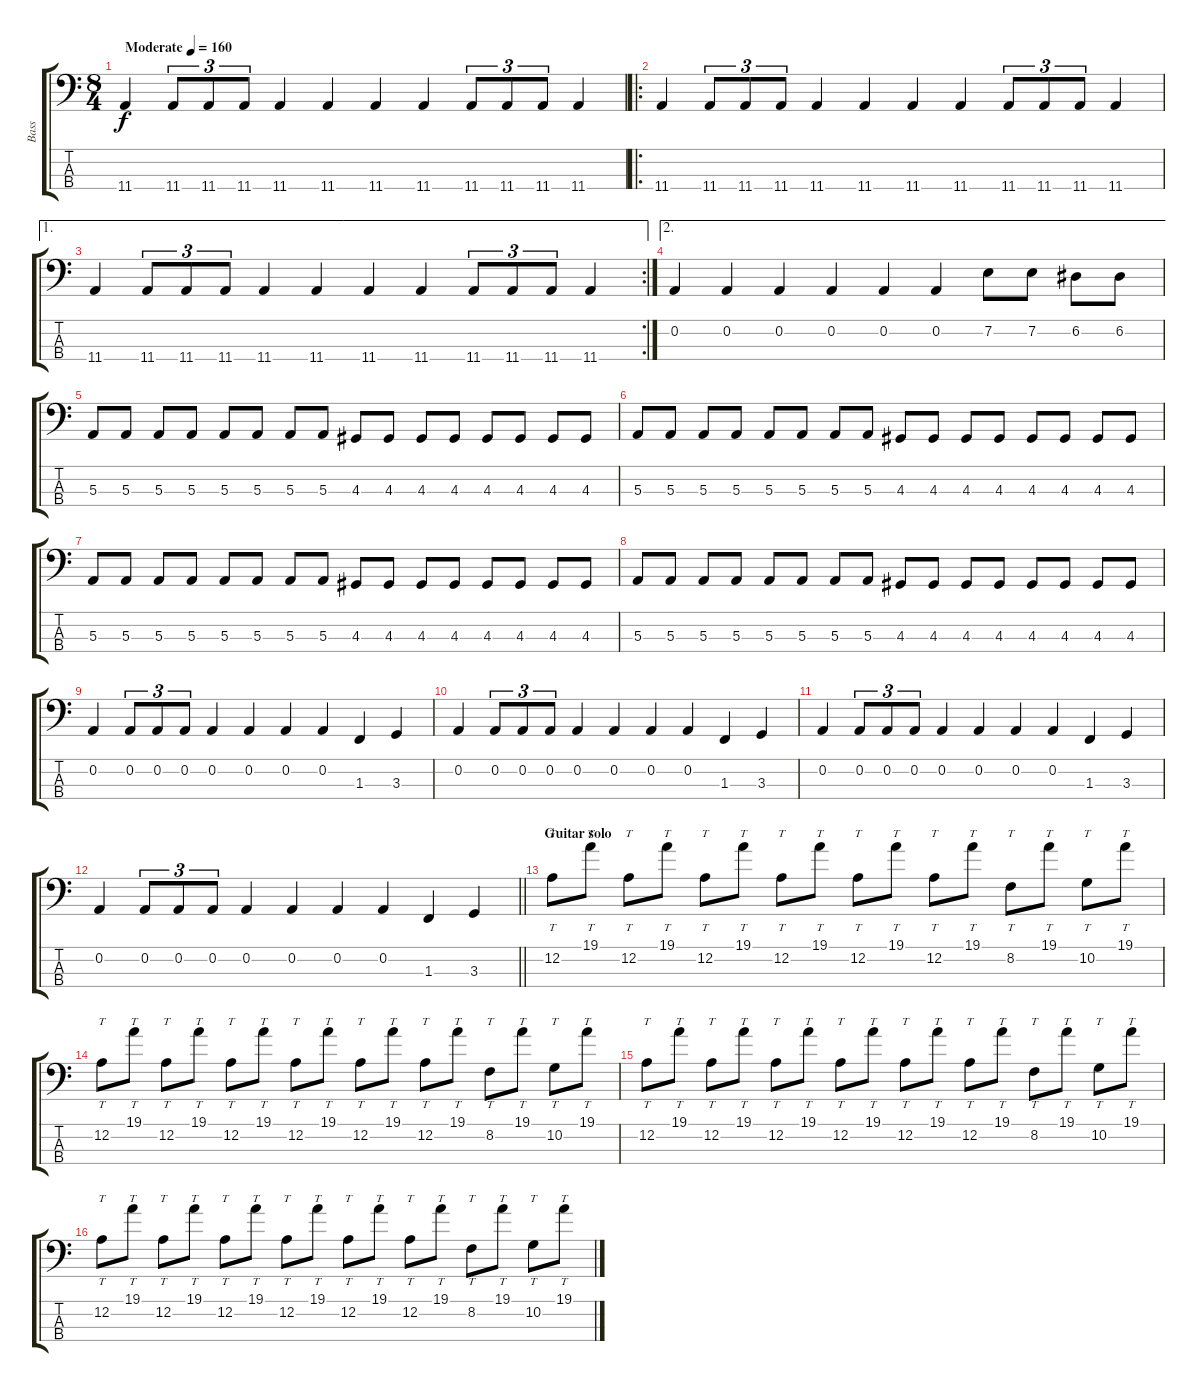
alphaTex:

\track ("Bass" "Bass") {instrument electricbasspick}
\staff {score tabs}
\tuning (D2 A1 E1 Bb0) {hide}
\ts (8 4)
\tempo (160 "Moderate")
\clef f4
\ks c
11.4.4{dy f instrument electricbasspick} 11.4.8{tu (3 2)} 11.4.8{tu (3 2)} 11.4.8{tu (3 2)} 11.4.4 11.4.4 11.4.4 11.4.4 11.4.8{tu (3 2)} 11.4.8{tu (3 2)} 11.4.8{tu (3 2)} 11.4.4 |
\ro
11.4.4 11.4.8{tu (3 2)} 11.4.8{tu (3 2)} 11.4.8{tu (3 2)} 11.4.4 11.4.4 11.4.4 11.4.4 11.4.8{tu (3 2)} 11.4.8{tu (3 2)} 11.4.8{tu (3 2)} 11.4.4 |
\ae 1
\rc 2
11.4.4 11.4.8{tu (3 2)} 11.4.8{tu (3 2)} 11.4.8{tu (3 2)} 11.4.4 11.4.4 11.4.4 11.4.4 11.4.8{tu (3 2)} 11.4.8{tu (3 2)} 11.4.8{tu (3 2)} 11.4.4 |
\ae 2
0.2.4 0.2.4 0.2.4 0.2.4 0.2.4 0.2.4 7.2.8 7.2.8 6.2.8 6.2.8 |
5.3.8 5.3.8 5.3.8 5.3.8 5.3.8 5.3.8 5.3.8 5.3.8 4.3.8 4.3.8 4.3.8 4.3.8 4.3.8 4.3.8 4.3.8 4.3.8 |
5.3.8 5.3.8 5.3.8 5.3.8 5.3.8 5.3.8 5.3.8 5.3.8 4.3.8 4.3.8 4.3.8 4.3.8 4.3.8 4.3.8 4.3.8 4.3.8 |
5.3.8 5.3.8 5.3.8 5.3.8 5.3.8 5.3.8 5.3.8 5.3.8 4.3.8 4.3.8 4.3.8 4.3.8 4.3.8 4.3.8 4.3.8 4.3.8 |
5.3.8 5.3.8 5.3.8 5.3.8 5.3.8 5.3.8 5.3.8 5.3.8 4.3.8 4.3.8 4.3.8 4.3.8 4.3.8 4.3.8 4.3.8 4.3.8 |
0.2.4 0.2.8{tu (3 2)} 0.2.8{tu (3 2)} 0.2.8{tu (3 2)} 0.2.4 0.2.4 0.2.4 0.2.4 1.3.4 3.3.4 |
0.2.4 0.2.8{tu (3 2)} 0.2.8{tu (3 2)} 0.2.8{tu (3 2)} 0.2.4 0.2.4 0.2.4 0.2.4 1.3.4 3.3.4 |
0.2.4 0.2.8{tu (3 2)} 0.2.8{tu (3 2)} 0.2.8{tu (3 2)} 0.2.4 0.2.4 0.2.4 0.2.4 1.3.4 3.3.4 |
\barLineRight lightlight
0.2.4 0.2.8{tu (3 2)} 0.2.8{tu (3 2)} 0.2.8{tu (3 2)} 0.2.4 0.2.4 0.2.4 0.2.4 1.3.4 3.3.4 |
\section ("" "Guitar solo")
12.2.8{tt} 19.1.8{tt} 12.2.8{tt} 19.1.8{tt} 12.2.8{tt} 19.1.8{tt} 12.2.8{tt} 19.1.8{tt} 12.2.8{tt} 19.1.8{tt} 12.2.8{tt} 19.1.8{tt} 8.2.8{tt} 19.1.8{tt} 10.2.8{tt} 19.1.8{tt} |
12.2.8{tt} 19.1.8{tt} 12.2.8{tt} 19.1.8{tt} 12.2.8{tt} 19.1.8{tt} 12.2.8{tt} 19.1.8{tt} 12.2.8{tt} 19.1.8{tt} 12.2.8{tt} 19.1.8{tt} 8.2.8{tt} 19.1.8{tt} 10.2.8{tt} 19.1.8{tt} |
12.2.8{tt} 19.1.8{tt} 12.2.8{tt} 19.1.8{tt} 12.2.8{tt} 19.1.8{tt} 12.2.8{tt} 19.1.8{tt} 12.2.8{tt} 19.1.8{tt} 12.2.8{tt} 19.1.8{tt} 8.2.8{tt} 19.1.8{tt} 10.2.8{tt} 19.1.8{tt} |
12.2.8{tt} 19.1.8{tt} 12.2.8{tt} 19.1.8{tt} 12.2.8{tt} 19.1.8{tt} 12.2.8{tt} 19.1.8{tt} 12.2.8{tt} 19.1.8{tt} 12.2.8{tt} 19.1.8{tt} 8.2.8{tt} 19.1.8{tt} 10.2.8{tt} 19.1.8{tt}
